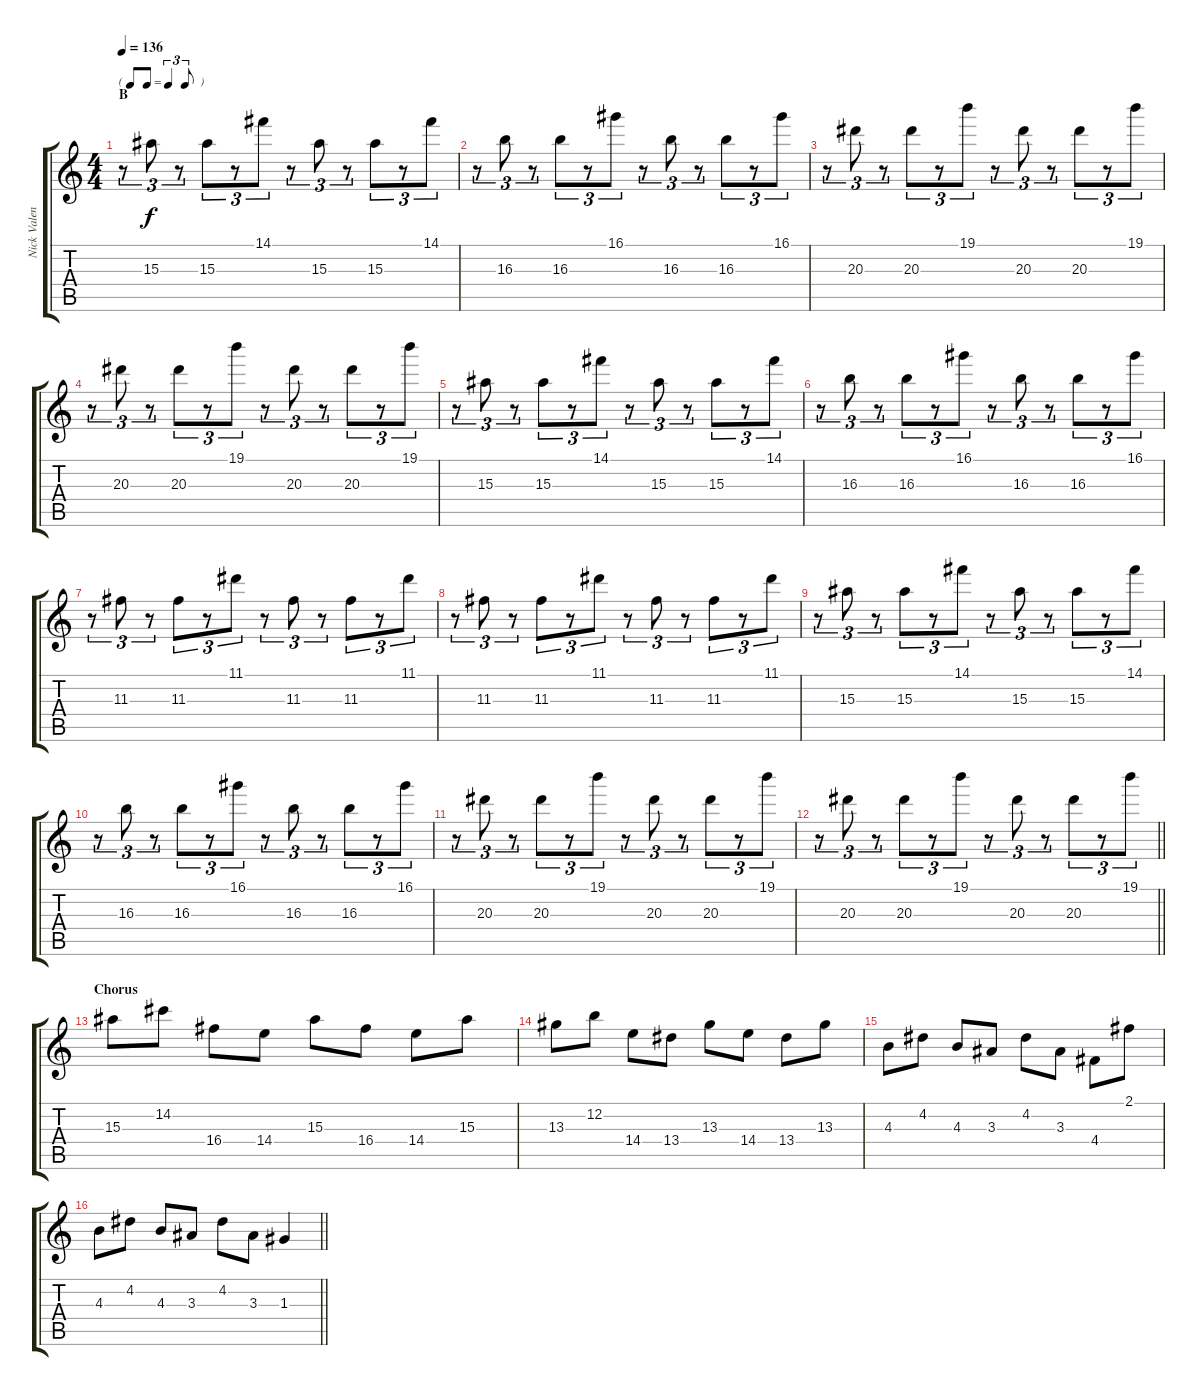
\track ("Nick Valensi" "Nick Valen") {instrument overdrivenguitar}
\staff {score tabs}
\tuning (E4 B3 G3 D3 A2 E2) {hide}
\ts (4 4)
\tf triplet8th
\section ("" "B")
\tempo 136
\clef g2
\ks c
r.8{tu (3 2) dy f} 15.3.8{tu (3 2)} r.8{tu (3 2)} 15.3.8{tu (3 2)} r.8{tu (3 2)} 14.1.8{tu (3 2)} r.8{tu (3 2)} 15.3.8{tu (3 2)} r.8{tu (3 2)} 15.3.8{tu (3 2)} r.8{tu (3 2)} 14.1.8{tu (3 2)} |
r.8{tu (3 2)} 16.3.8{tu (3 2)} r.8{tu (3 2)} 16.3.8{tu (3 2)} r.8{tu (3 2)} 16.1.8{tu (3 2)} r.8{tu (3 2)} 16.3.8{tu (3 2)} r.8{tu (3 2)} 16.3.8{tu (3 2)} r.8{tu (3 2)} 16.1.8{tu (3 2)} |
r.8{tu (3 2)} 20.3.8{tu (3 2)} r.8{tu (3 2)} 20.3.8{tu (3 2)} r.8{tu (3 2)} 19.1.8{tu (3 2)} r.8{tu (3 2)} 20.3.8{tu (3 2)} r.8{tu (3 2)} 20.3.8{tu (3 2)} r.8{tu (3 2)} 19.1.8{tu (3 2)} |
r.8{tu (3 2)} 20.3.8{tu (3 2)} r.8{tu (3 2)} 20.3.8{tu (3 2)} r.8{tu (3 2)} 19.1.8{tu (3 2)} r.8{tu (3 2)} 20.3.8{tu (3 2)} r.8{tu (3 2)} 20.3.8{tu (3 2)} r.8{tu (3 2)} 19.1.8{tu (3 2)} |
r.8{tu (3 2)} 15.3.8{tu (3 2)} r.8{tu (3 2)} 15.3.8{tu (3 2)} r.8{tu (3 2)} 14.1.8{tu (3 2)} r.8{tu (3 2)} 15.3.8{tu (3 2)} r.8{tu (3 2)} 15.3.8{tu (3 2)} r.8{tu (3 2)} 14.1.8{tu (3 2)} |
r.8{tu (3 2)} 16.3.8{tu (3 2)} r.8{tu (3 2)} 16.3.8{tu (3 2)} r.8{tu (3 2)} 16.1.8{tu (3 2)} r.8{tu (3 2)} 16.3.8{tu (3 2)} r.8{tu (3 2)} 16.3.8{tu (3 2)} r.8{tu (3 2)} 16.1.8{tu (3 2)} |
r.8{tu (3 2)} 11.3.8{tu (3 2)} r.8{tu (3 2)} 11.3.8{tu (3 2)} r.8{tu (3 2)} 11.1.8{tu (3 2)} r.8{tu (3 2)} 11.3.8{tu (3 2)} r.8{tu (3 2)} 11.3.8{tu (3 2)} r.8{tu (3 2)} 11.1.8{tu (3 2)} |
r.8{tu (3 2)} 11.3.8{tu (3 2)} r.8{tu (3 2)} 11.3.8{tu (3 2)} r.8{tu (3 2)} 11.1.8{tu (3 2)} r.8{tu (3 2)} 11.3.8{tu (3 2)} r.8{tu (3 2)} 11.3.8{tu (3 2)} r.8{tu (3 2)} 11.1.8{tu (3 2)} |
r.8{tu (3 2)} 15.3.8{tu (3 2)} r.8{tu (3 2)} 15.3.8{tu (3 2)} r.8{tu (3 2)} 14.1.8{tu (3 2)} r.8{tu (3 2)} 15.3.8{tu (3 2)} r.8{tu (3 2)} 15.3.8{tu (3 2)} r.8{tu (3 2)} 14.1.8{tu (3 2)} |
r.8{tu (3 2)} 16.3.8{tu (3 2)} r.8{tu (3 2)} 16.3.8{tu (3 2)} r.8{tu (3 2)} 16.1.8{tu (3 2)} r.8{tu (3 2)} 16.3.8{tu (3 2)} r.8{tu (3 2)} 16.3.8{tu (3 2)} r.8{tu (3 2)} 16.1.8{tu (3 2)} |
r.8{tu (3 2)} 20.3.8{tu (3 2)} r.8{tu (3 2)} 20.3.8{tu (3 2)} r.8{tu (3 2)} 19.1.8{tu (3 2)} r.8{tu (3 2)} 20.3.8{tu (3 2)} r.8{tu (3 2)} 20.3.8{tu (3 2)} r.8{tu (3 2)} 19.1.8{tu (3 2)} |
\barLineRight lightlight
r.8{tu (3 2)} 20.3.8{tu (3 2)} r.8{tu (3 2)} 20.3.8{tu (3 2)} r.8{tu (3 2)} 19.1.8{tu (3 2)} r.8{tu (3 2)} 20.3.8{tu (3 2)} r.8{tu (3 2)} 20.3.8{tu (3 2)} r.8{tu (3 2)} 19.1.8{tu (3 2)} |
\section ("" "Chorus")
15.3.8{volume 16 instrument electricguitarclean} 14.2.8 16.4.8 14.4.8 15.3.8 16.4.8 14.4.8 15.3.8 |
13.3.8 12.2.8 14.4.8 13.4.8 13.3.8 14.4.8 13.4.8 13.3.8 |
4.3.8 4.2.8 4.3.8 3.3.8 4.2.8 3.3.8 4.4.8 2.1.8 |
\barLineRight lightlight
4.3.8 4.2.8 4.3.8 3.3.8 4.2.8 3.3.8 1.3.4
